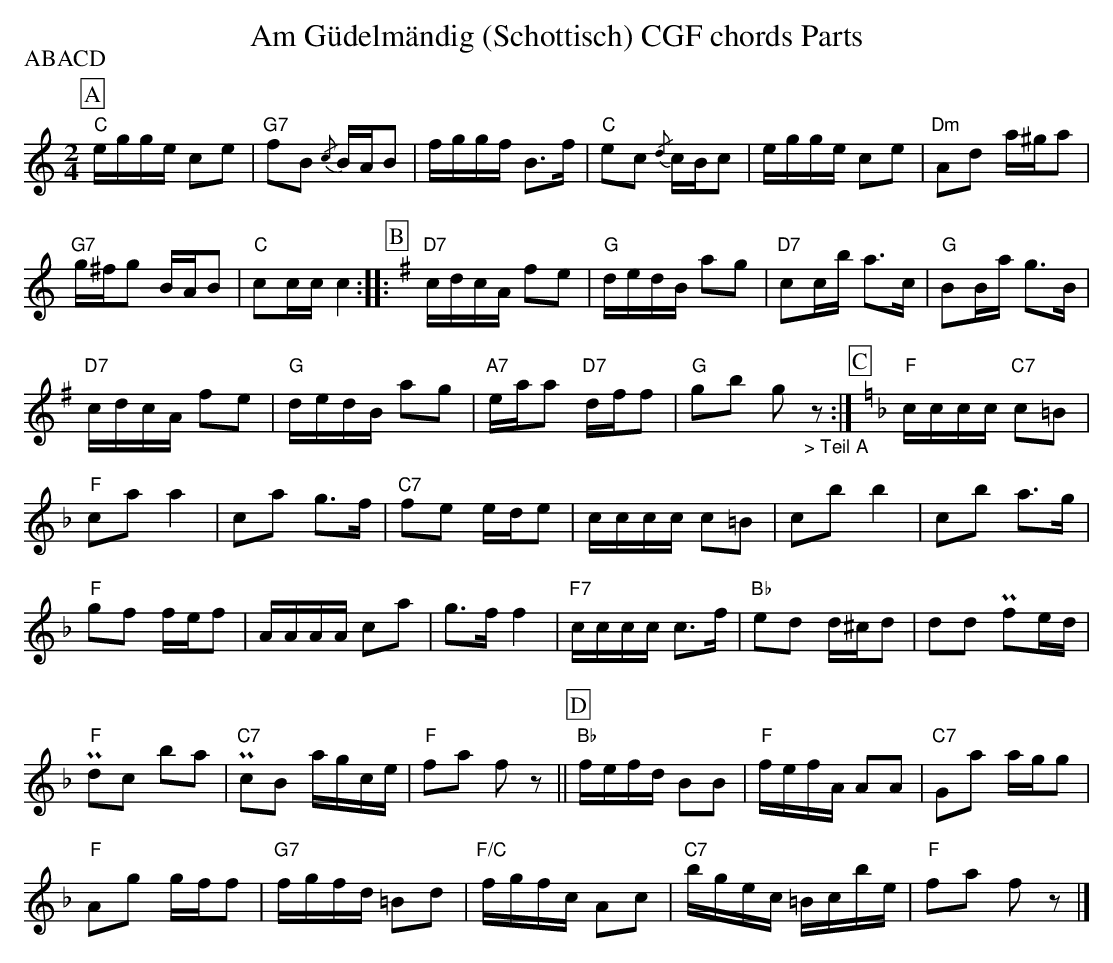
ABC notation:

X:1
T: Am G\"udelm\"andig (Schottisch) CGF chords Parts
P:ABACD
M:2/4
L:1/16
K:C %%MIDI gchordon
[P:A] "C"egge c2e2 | "G7"f2B2 {/c}BAB2 | fggf B3f | "C"e2c2 {/d}cBc2 | egge c2e2 | "Dm"A2d2 a^ga2 |
"G7"g^fg2 BAB2 | "C"c2cc c4 :: [P:B] [K:G] "D7"cdcA f2e2 | "G"dedB a2g2 | "D7"c2cb a3c | "G"B2Ba g3B |
"D7"cdcA f2e2 | "G"dedB a2g2 | "A7"eaa2 "D7"dff2 | "G"g2b2 g2"_> Teil A"z2 :| [P:C] [K:F] "F"cccc "C7"c2=B2 |
"F"c2a2a4 | c2a2 g3f | "C7"f2e2 ede2 | cccc c2=B2 | c2b2b4 | c2b2 a3g |
"F"g2f2 fef2 | AAAA c2a2 | g3ff4 | "F7"cccc c3f | "Bb"e2d2 d^cd2 | d2d2 Pf2ed |
"F"Pd2c2 b2a2 | "C7"Pc2B2 agce | "F"f2a2 f2z2 || [P:D] "Bb"fefd B2B2 | "F"fefA A2A2 | "C7"G2a2 agg2 |
"F"A2g2 gff2 | "G7"fgfd =B2d2 | "F/C"fgfc A2c2 | "C7"bgec =Bcbe | "F"f2a2 f2z2 |]
